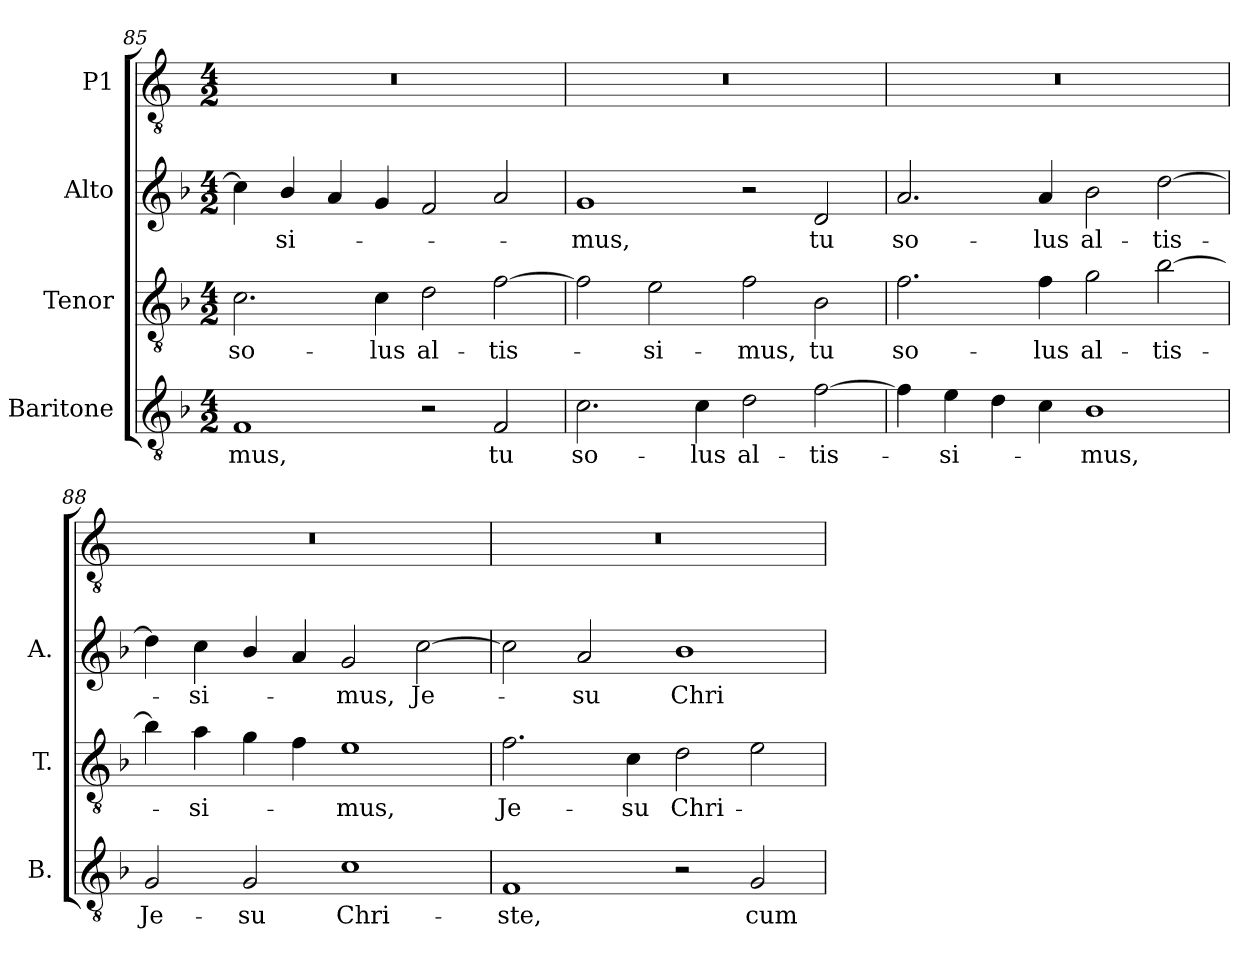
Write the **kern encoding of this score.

**kern	**text	**kern	**text	**kern	**text	**kern
*part4	*part4	*part3	*part3	*part2	*part2	*part1
*staff4	*staff4	*staff3	*staff3	*staff2	*staff2	*staff1
*I"Baritone	*	*I"Tenor	*	*I"Alto	*	*I"P1
*I'B.	*	*I'T.	*	*I'A.	*	*
*clefGv2	*	*clefGv2	*	*clefG2	*	*clefGv2
*ITrd7c12	*	*ITrd7c12	*	*	*	*ITrd7c12
*k[b-]	*	*k[b-]	*	*k[b-]	*	*k[]
*F:	*	*F:	*	*F:	*	*C:
*M4/2	*	*M4/2	*	*M4/2	*	*M4/2
=85	=85	=85	=85	=85	=85	=85
!	!LO:LY:b:color=#000000	!	!	!	!	!
!	!	!	!LO:LY:b:color=#000000	!	!	!LO:N:vis=1
1FFi	-mus,	2.Ci\	so-	4cci\]	.	0r
!	!	!	!	!	!LO:LY:b:color=#000000	!
.	.	.	.	4b-i/	-si-	.
.	.	.	.	4ai/	.	.
!	!	!	!LO:LY:b:color=#000000	!	!	!
.	.	4Ci\	-lus	4gi/	.	.
!	!	!	!LO:LY:b:color=#000000	!	!	!
2r	.	2Di\	al-	2fi/	.	.
!	!LO:LY:b:color=#000000	!	!	!	!	!
!	!	!	!LO:LY:b:color=#000000	!	!	!
2FFi/	tu	[2Fi\	-tis-	2ai/	.	.
=86	=86	=86	=86	=86	=86	=86
!	!LO:LY:b:color=#000000	!	!	!	!	!
!	!	!	!	!	!LO:LY:b:color=#000000	!LO:N:vis=1
2.Ci\	so-	2Fi\]	.	1gi	-mus,	0r
!	!	!	!LO:LY:b:color=#000000	!	!	!
.	.	2Ei\	-si-	.	.	.
!	!LO:LY:b:color=#000000	!	!	!	!	!
4Ci\	-lus	.	.	.	.	.
!	!LO:LY:b:color=#000000	!	!	!	!	!
!	!	!	!LO:LY:b:color=#000000	!	!	!
2Di\	al-	2Fi\	-mus,	2r	.	.
!	!LO:LY:b:color=#000000	!	!	!	!	!
!	!	!	!LO:LY:b:color=#000000	!	!	!
!	!	!	!	!	!LO:LY:b:color=#000000	!
[2Fi\	-tis-	2BB-i\	tu	2di/	tu	.
=87	=87	=87	=87	=87	=87	=87
!	!	!	!LO:LY:b:color=#000000	!	!	!
!	!	!	!	!	!LO:LY:b:color=#000000	!LO:N:vis=1
4Fi\]	.	2.Fi\	so-	2.ai/	so-	0r
!	!LO:LY:b:color=#000000	!	!	!	!	!
4Ei\	-si-	.	.	.	.	.
4Di\	.	.	.	.	.	.
!	!	!	!LO:LY:b:color=#000000	!	!	!
!	!	!	!	!	!LO:LY:b:color=#000000	!
4Ci\	.	4Fi\	-lus	4ai/	-lus	.
!	!LO:LY:b:color=#000000	!	!	!	!	!
!	!	!	!LO:LY:b:color=#000000	!	!	!
!	!	!	!	!	!LO:LY:b:color=#000000	!
1BB-i	-mus,	2Gi\	al-	2b-i\	al-	.
!	!	!	!LO:LY:b:color=#000000	!	!	!
!	!	!	!	!	!LO:LY:b:color=#000000	!
.	.	[2B-i\	-tis-	[2ddi\	-tis-	.
=88	=88	=88	=88	=88	=88	=88
!	!LO:LY:b:color=#000000	!	!	!	!	!LO:N:vis=1
2GGi/	Je-	4B-i\]	.	4ddi\]	.	0r
!	!	!	!LO:LY:b:color=#000000	!	!	!
!	!	!	!	!	!LO:LY:b:color=#000000	!
.	.	4Ai\	-si-	4cci\	-si-	.
!	!LO:LY:b:color=#000000	!	!	!	!	!
2GGi/	-su	4Gi\	.	4b-i/	.	.
.	.	4Fi\	.	4ai/	.	.
!	!LO:LY:b:color=#000000	!	!	!	!	!
!	!	!	!LO:LY:b:color=#000000	!	!	!
!	!	!	!	!	!LO:LY:b:color=#000000	!
1Ci	Chri-	1Ei	-mus,	2gi/	-mus,	.
!	!	!	!	!	!LO:LY:b:color=#000000	!
.	.	.	.	[2cci\	Je-	.
!!LO:PB:g=z
=89	=89	=89	=89	=89	=89	=89
!	!LO:LY:b:color=#000000	!	!	!	!	!
!	!	!	!LO:LY:b:color=#000000	!	!	!LO:N:vis=1
1FFi	-ste,	2.Fi\	Je-	2cci\]	.	0r
!	!	!	!	!	!LO:LY:b:color=#000000	!
.	.	.	.	2ai/	-su	.
!	!	!	!LO:LY:b:color=#000000	!	!	!
.	.	4Ci\	-su	.	.	.
!	!	!	!LO:LY:b:color=#000000	!	!	!
!	!	!	!	!	!LO:LY:b:color=#000000	!
2r	.	2Di\	Chri-	1b-i	Chri-	.
!	!LO:LY:b:color=#000000	!	!	!	!	!
2GGi/	cum	2Ei\	.	.	.	.
=	=	=	=	=	=	=
*-	*-	*-	*-	*-	*-	*-
